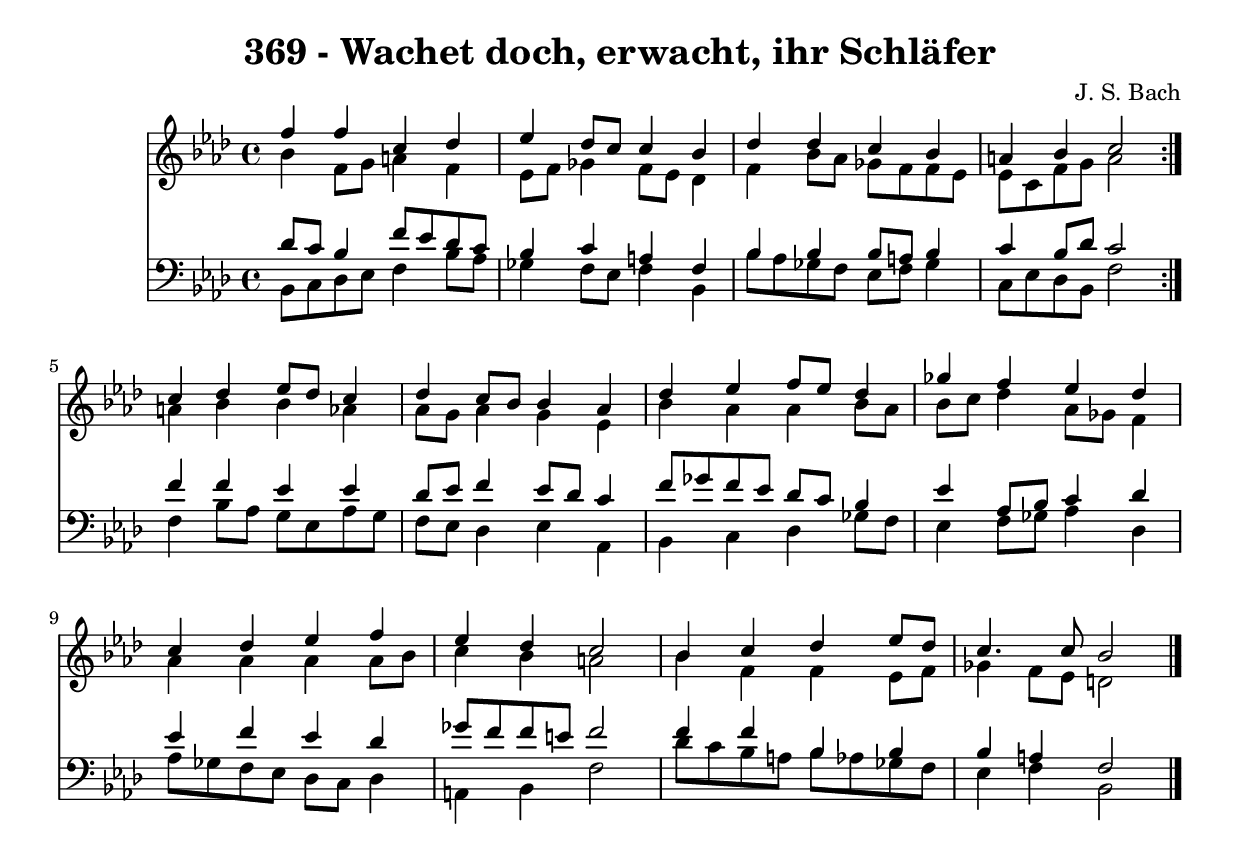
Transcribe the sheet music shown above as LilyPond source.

\version "2.10.33"

\header {
  title = "369 - Wachet doch, erwacht, ihr Schläfer"
  composer = "J. S. Bach"
}


global = {
  \time 4/4
  \key f \minor
}


soprano = \relative c'' {
  \repeat volta 2 {
    f4 f4 c4 des4 
    ees4 des8 c8 c4 bes4 
    des4 des4 c4 bes4 
    a4 bes4 c2 }
  c4 des4 ees8 des8 c4   %5
  des4 c8 bes8 bes4 aes4 
  des4 ees4 f8 ees8 des4 
  ges4 f4 ees4 des4 
  c4 des4 ees4 f4 
  ees4 des4 c2   %10
  bes4 c4 des4 ees8 des8 
  c4. c8 bes2 
  
}

alto = \relative c'' {
  \repeat volta 2 {
    bes4 f8 g8 a4 f4 
    ees8 f8 ges4 f8 ees8 des4 
    f4 bes8 aes8 ges8 f8 f8 ees8 
    ees8 c8 f8 g8 a2 }
  a4 bes4 bes4 aes4   %5
  aes8 g8 aes4 g4 ees4 
  bes'4 aes4 aes4 bes8 aes8 
  bes8 c8 des4 aes8 ges8 f4 
  aes4 aes4 aes4 aes8 bes8 
  c4 bes4 a2   %10
  bes4 f4 f4 ees8 f8 
  ges4 f8 ees8 d2 
  
}

tenor = \relative c' {
  \repeat volta 2 {
    des8 c8 bes4 f'8 ees8 des8 c8 
    bes4 c4 a4 f4 
    bes4 bes4 bes8 a8 bes4 
    c4 bes8 des8 c2 }
  f4 f4 ees4 ees4   %5
  des8 ees8 f4 ees8 des8 c4 
  f8 ges8 f8 ees8 des8 c8 bes4 
  ees4 aes,8 bes8 c4 des4 
  ees4 f4 ees4 des4 
  ges8 f8 f8 e8 f2   %10
  f4 f4 bes,4 bes4 
  bes4 a4 f2 
  
}

baixo = \relative c {
  \repeat volta 2 {
    bes8 c8 des8 ees8 f4 bes8 aes8 
    ges4 f8 ees8 f4 bes,4 
    bes'8 aes8 ges8 f8 ees8 f8 ges4 
    c,8 ees8 des8 bes8 f'2 }
  f4 bes8 aes8 g8 ees8 aes8 g8   %5
  f8 ees8 des4 ees4 aes,4 
  bes4 c4 des4 ges8 f8 
  ees4 f8 ges8 aes4 des,4 
  aes'8 ges8 f8 ees8 des8 c8 des4 
  a4 bes4 f'2   %10
  des'8 c8 bes8 a8 bes8 aes8 ges8 f8 
  ees4 f4 bes,2 
  
}

\score {
  <<
    \new Staff {
      <<
        \global
        \new Voice = "1" { \voiceOne \soprano }
        \new Voice = "2" { \voiceTwo \alto }
      >>
    }
    \new Staff {
      <<
        \global
        \clef "bass"
        \new Voice = "1" {\voiceOne \tenor }
        \new Voice = "2" { \voiceTwo \baixo \bar "|."}
      >>
    }
  >>
}